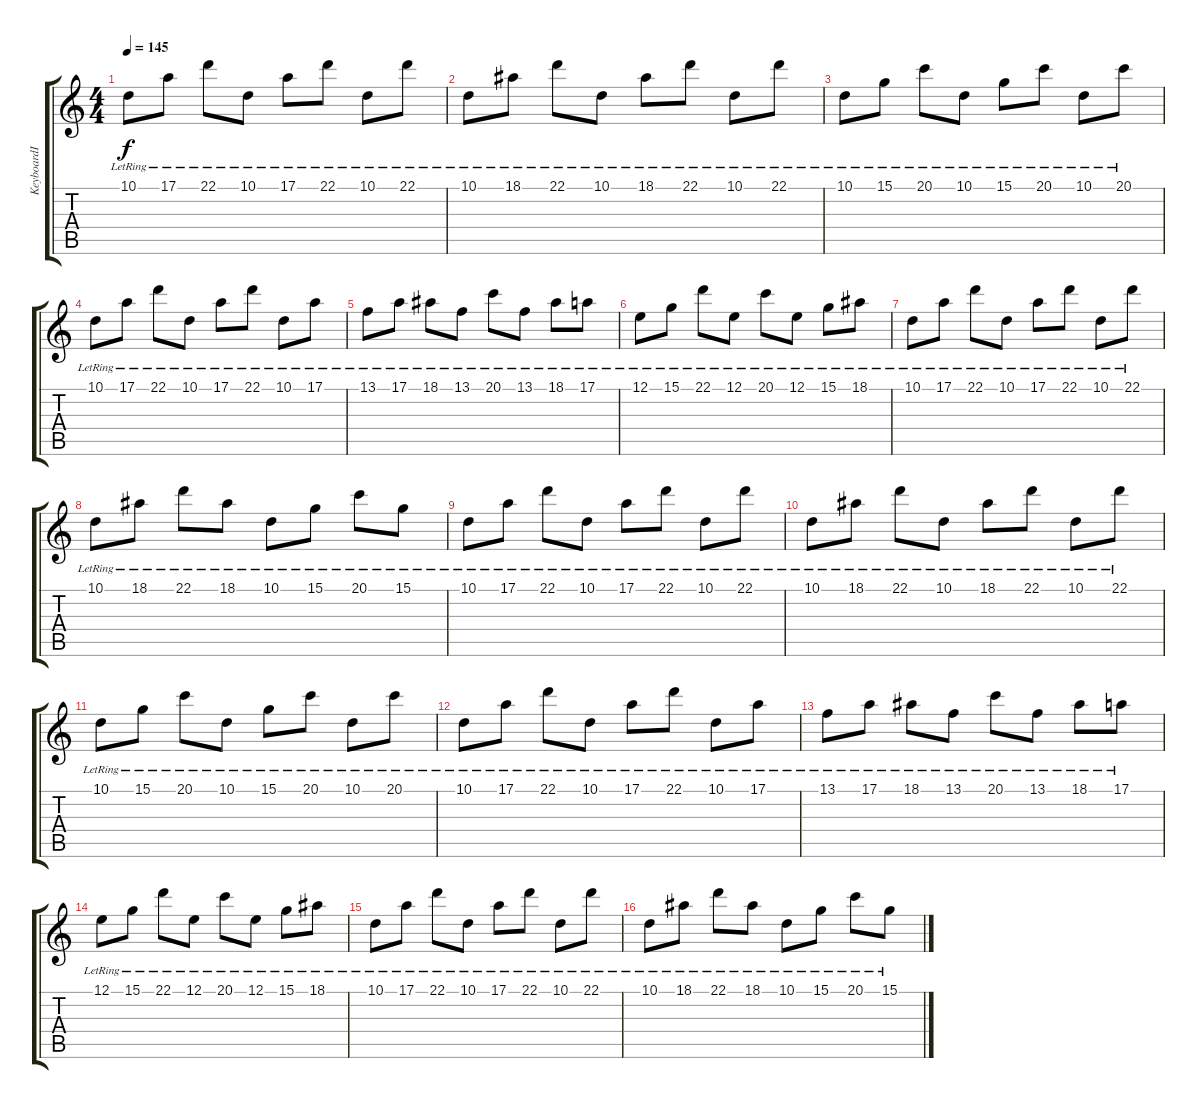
\track ("KeyboardⅠ" "KeyboardⅠ") {instrument musicbox}
\staff {score tabs}
\tuning (E4 B3 G3 D3 A2 E2) {hide}
\ts (4 4)
\section ("" "")
\tempo 145
\clef g2
\ks c
10.1{lr}.8{dy f instrument musicbox} 17.1{lr}.8 22.1{lr}.8 10.1{lr}.8 17.1{lr}.8 22.1{lr}.8 10.1{lr}.8 22.1{lr}.8 |
10.1{lr}.8 18.1{lr}.8 22.1{lr}.8 10.1{lr}.8 18.1{lr}.8 22.1{lr}.8 10.1{lr}.8 22.1{lr}.8 |
10.1{lr}.8 15.1{lr}.8 20.1{lr}.8 10.1{lr}.8 15.1{lr}.8 20.1{lr}.8 10.1{lr}.8 20.1{lr}.8 |
10.1{lr}.8 17.1{lr}.8 22.1{lr}.8 10.1{lr}.8 17.1{lr}.8 22.1{lr}.8 10.1{lr}.8 17.1{lr}.8 |
13.1{lr}.8 17.1{lr}.8 18.1{lr}.8 13.1{lr}.8 20.1{lr}.8 13.1{lr}.8 18.1{lr}.8 17.1{lr}.8 |
12.1{lr}.8 15.1{lr}.8 22.1{lr}.8 12.1{lr}.8 20.1{lr}.8 12.1{lr}.8 15.1{lr}.8 18.1{lr}.8 |
10.1{lr}.8 17.1{lr}.8 22.1{lr}.8 10.1{lr}.8 17.1{lr}.8 22.1{lr}.8 10.1{lr}.8 22.1{lr}.8 |
10.1{lr}.8 18.1{lr}.8 22.1{lr}.8 18.1{lr}.8 10.1{lr}.8 15.1{lr}.8 20.1{lr}.8 15.1{lr}.8 |
10.1{lr}.8 17.1{lr}.8 22.1{lr}.8 10.1{lr}.8 17.1{lr}.8 22.1{lr}.8 10.1{lr}.8 22.1{lr}.8 |
10.1{lr}.8 18.1{lr}.8 22.1{lr}.8 10.1{lr}.8 18.1{lr}.8 22.1{lr}.8 10.1{lr}.8 22.1{lr}.8 |
10.1{lr}.8 15.1{lr}.8 20.1{lr}.8 10.1{lr}.8 15.1{lr}.8 20.1{lr}.8 10.1{lr}.8 20.1{lr}.8 |
10.1{lr}.8 17.1{lr}.8 22.1{lr}.8 10.1{lr}.8 17.1{lr}.8 22.1{lr}.8 10.1{lr}.8 17.1{lr}.8 |
13.1{lr}.8 17.1{lr}.8 18.1{lr}.8 13.1{lr}.8 20.1{lr}.8 13.1{lr}.8 18.1{lr}.8 17.1{lr}.8 |
12.1{lr}.8 15.1{lr}.8 22.1{lr}.8 12.1{lr}.8 20.1{lr}.8 12.1{lr}.8 15.1{lr}.8 18.1{lr}.8 |
10.1{lr}.8 17.1{lr}.8 22.1{lr}.8 10.1{lr}.8 17.1{lr}.8 22.1{lr}.8 10.1{lr}.8 22.1{lr}.8 |
10.1{lr}.8 18.1{lr}.8 22.1{lr}.8 18.1{lr}.8 10.1{lr}.8 15.1{lr}.8 20.1{lr}.8 15.1{lr}.8
